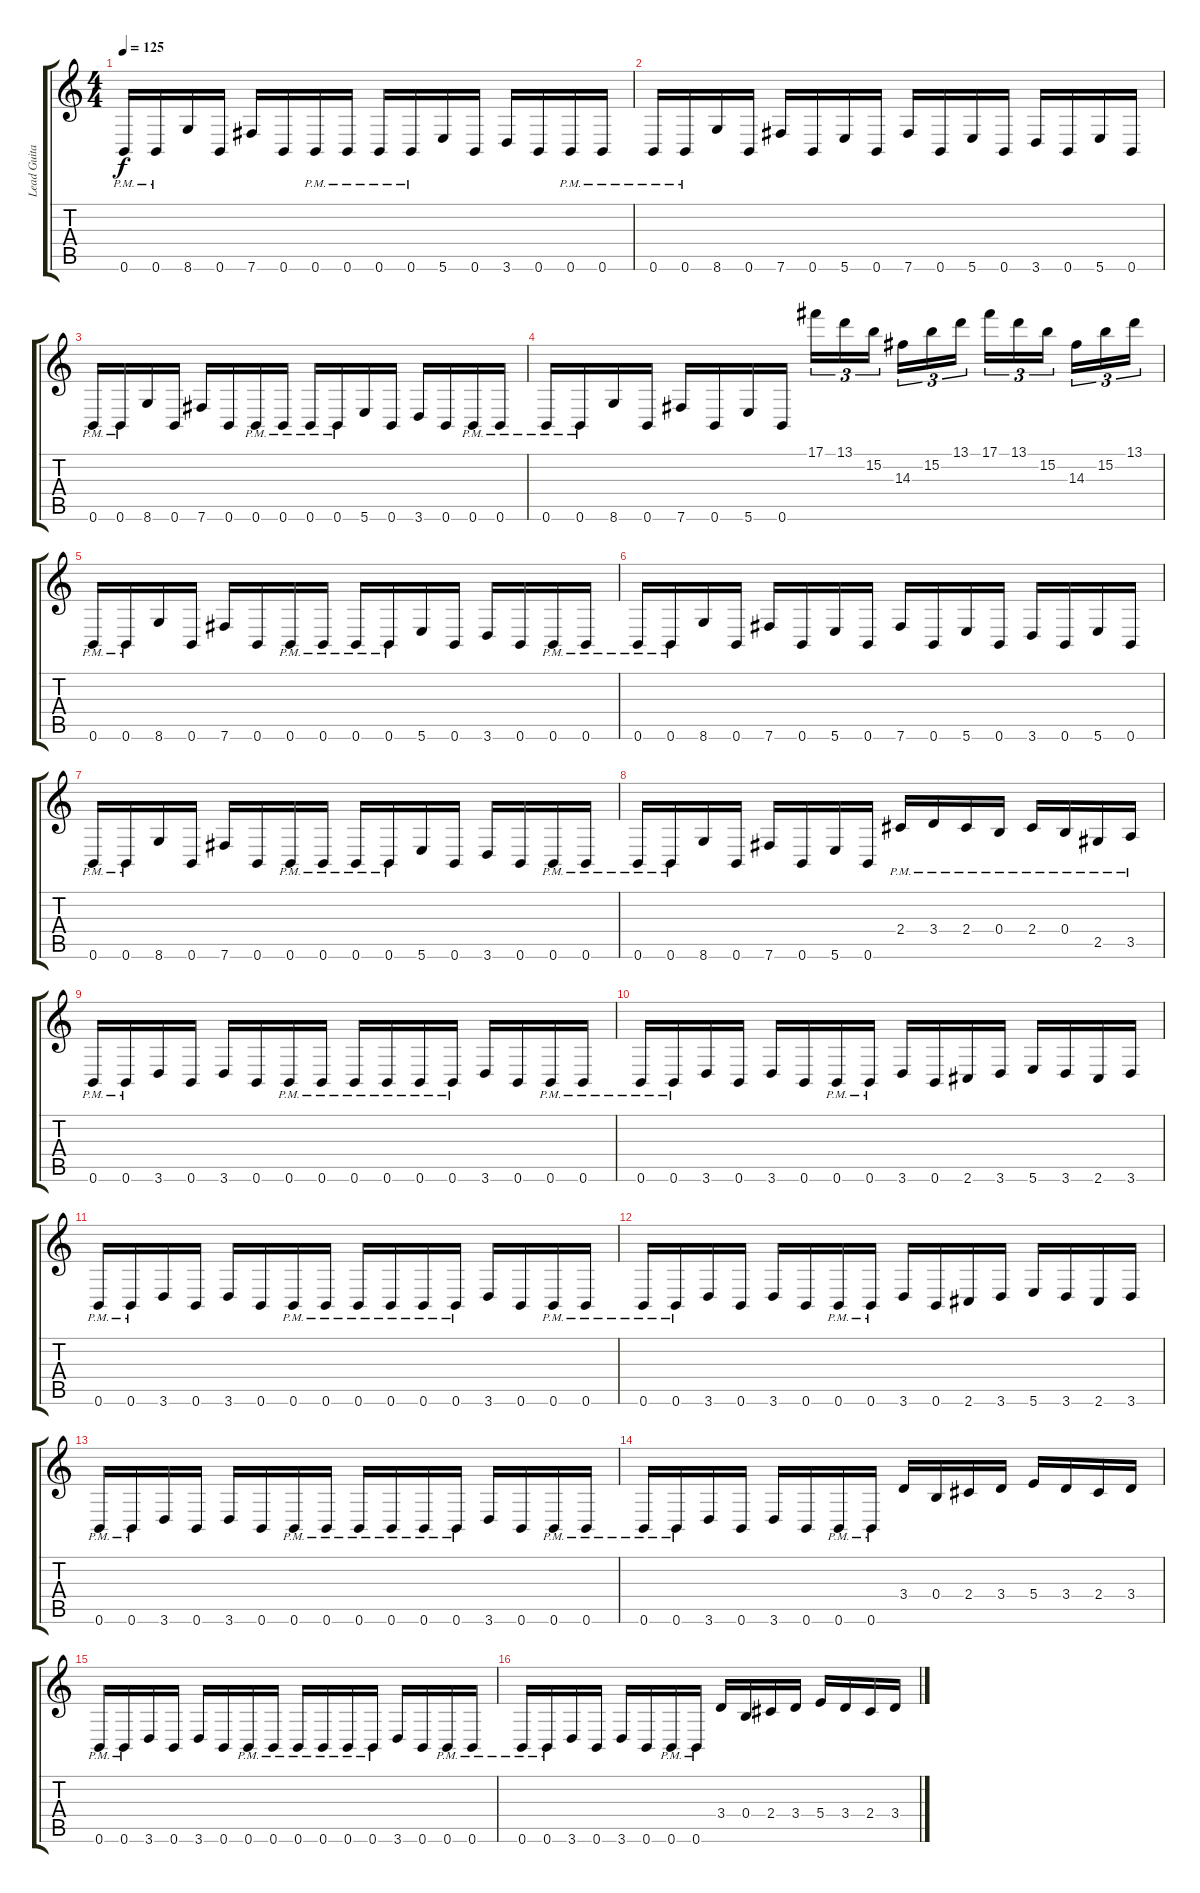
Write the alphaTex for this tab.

\track ("Lead Guitar" "Lead Guita") {instrument distortionguitar}
\staff {score tabs}
\tuning (Db4 Ab3 E3 B2 Gb2 B1) {hide}
\ts (4 4)
\tempo 125
\clef g2
\ks c
0.6{pm}.16{dy f} 0.6{pm}.16 8.6.16 0.6.16 7.6.16 0.6.16 0.6{pm}.16 0.6{pm}.16 0.6{pm}.16 0.6{pm}.16 5.6.16 0.6.16 3.6.16 0.6.16 0.6{pm}.16 0.6{pm}.16 |
0.6{pm}.16 0.6{pm}.16 8.6.16 0.6.16 7.6.16 0.6.16 5.6.16 0.6.16 7.6.16 0.6.16 5.6.16 0.6.16 3.6.16 0.6.16 5.6.16 0.6.16 |
0.6{pm}.16 0.6{pm}.16 8.6.16 0.6.16 7.6.16 0.6.16 0.6{pm}.16 0.6{pm}.16 0.6{pm}.16 0.6{pm}.16 5.6.16 0.6.16 3.6.16 0.6.16 0.6{pm}.16 0.6{pm}.16 |
0.6{pm}.16 0.6{pm}.16 8.6.16 0.6.16 7.6.16 0.6.16 5.6.16 0.6.16 17.1.16{tu (3 2)} 13.1.16{tu (3 2)} 15.2.16{tu (3 2) beam splitsecondary} 14.3.16{tu (3 2)} 15.2.16{tu (3 2)} 13.1.16{tu (3 2)} 17.1.16{tu (3 2)} 13.1.16{tu (3 2)} 15.2.16{tu (3 2) beam splitsecondary} 14.3.16{tu (3 2)} 15.2.16{tu (3 2)} 13.1.16{tu (3 2)} |
0.6{pm}.16 0.6{pm}.16 8.6.16 0.6.16 7.6.16 0.6.16 0.6{pm}.16 0.6{pm}.16 0.6{pm}.16 0.6{pm}.16 5.6.16 0.6.16 3.6.16 0.6.16 0.6{pm}.16 0.6{pm}.16 |
0.6{pm}.16 0.6{pm}.16 8.6.16 0.6.16 7.6.16 0.6.16 5.6.16 0.6.16 7.6.16 0.6.16 5.6.16 0.6.16 3.6.16 0.6.16 5.6.16 0.6.16 |
0.6{pm}.16 0.6{pm}.16 8.6.16 0.6.16 7.6.16 0.6.16 0.6{pm}.16 0.6{pm}.16 0.6{pm}.16 0.6{pm}.16 5.6.16 0.6.16 3.6.16 0.6.16 0.6{pm}.16 0.6{pm}.16 |
0.6{pm}.16 0.6{pm}.16 8.6.16 0.6.16 7.6.16 0.6.16 5.6.16 0.6.16 2.4{pm}.16 3.4{pm}.16 2.4{pm}.16 0.4{pm}.16 2.4{pm}.16 0.4{pm}.16 2.5{pm}.16 3.5{pm}.16 |
0.6{pm}.16 0.6{pm}.16 3.6.16 0.6.16 3.6.16 0.6.16 0.6{pm}.16 0.6{pm}.16 0.6{pm}.16 0.6{pm}.16 0.6{pm}.16 0.6{pm}.16 3.6.16 0.6.16 0.6{pm}.16 0.6{pm}.16 |
0.6{pm}.16 0.6{pm}.16 3.6.16 0.6.16 3.6.16 0.6.16 0.6{pm}.16 0.6{pm}.16 3.6.16 0.6.16 2.6.16 3.6.16 5.6.16 3.6.16 2.6.16 3.6.16 |
0.6{pm}.16 0.6{pm}.16 3.6.16 0.6.16 3.6.16 0.6.16 0.6{pm}.16 0.6{pm}.16 0.6{pm}.16 0.6{pm}.16 0.6{pm}.16 0.6{pm}.16 3.6.16 0.6.16 0.6{pm}.16 0.6{pm}.16 |
0.6{pm}.16 0.6{pm}.16 3.6.16 0.6.16 3.6.16 0.6.16 0.6{pm}.16 0.6{pm}.16 3.6.16 0.6.16 2.6.16 3.6.16 5.6.16 3.6.16 2.6.16 3.6.16 |
0.6{pm}.16 0.6{pm}.16 3.6.16 0.6.16 3.6.16 0.6.16 0.6{pm}.16 0.6{pm}.16 0.6{pm}.16 0.6{pm}.16 0.6{pm}.16 0.6{pm}.16 3.6.16 0.6.16 0.6{pm}.16 0.6{pm}.16 |
0.6{pm}.16 0.6{pm}.16 3.6.16 0.6.16 3.6.16 0.6.16 0.6{pm}.16 0.6{pm}.16 3.4.16 0.4.16 2.4.16 3.4.16 5.4.16 3.4.16 2.4.16 3.4.16 |
0.6{pm}.16 0.6{pm}.16 3.6.16 0.6.16 3.6.16 0.6.16 0.6{pm}.16 0.6{pm}.16 0.6{pm}.16 0.6{pm}.16 0.6{pm}.16 0.6{pm}.16 3.6.16 0.6.16 0.6{pm}.16 0.6{pm}.16 |
0.6{pm}.16 0.6{pm}.16 3.6.16 0.6.16 3.6.16 0.6.16 0.6{pm}.16 0.6{pm}.16 3.4.16 0.4.16 2.4.16 3.4.16 5.4.16 3.4.16 2.4.16 3.4.16
